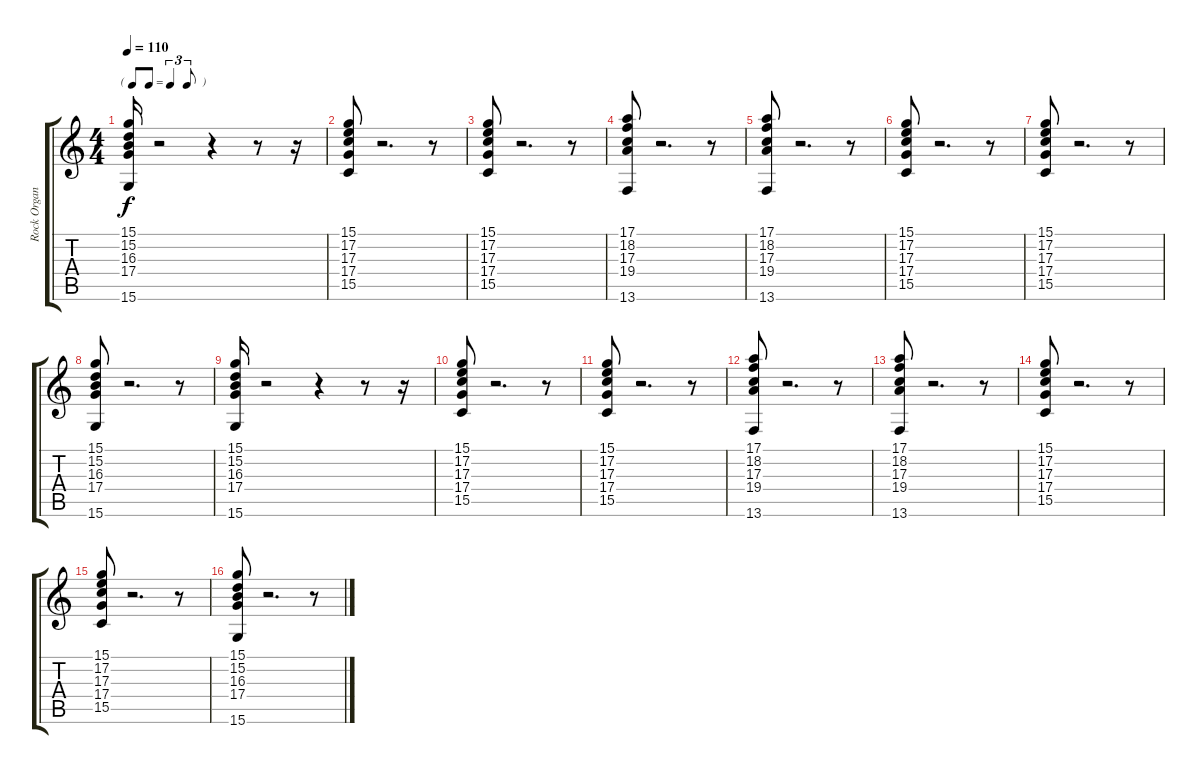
\track ("Rock Organ" "Rock Organ") {instrument rockorgan}
\staff {score tabs}
\tuning (E4 B3 G3 D3 A2 E2) {hide}
\ts (4 4)
\tf triplet8th
\tempo 110
\clef g2
\ks c
(15.1 15.2 16.3 17.4 15.6).16{dy f} r.2 r.4 r.8 r.16 |
(15.1 17.2 17.3 17.4 15.5).8 r.2{d} r.8 |
(15.1 17.2 17.3 17.4 15.5).8 r.2{d} r.8 |
(17.1 18.2 17.3 19.4 13.6).8 r.2{d} r.8 |
(17.1 18.2 17.3 19.4 13.6).8 r.2{d} r.8 |
(15.1 17.2 17.3 17.4 15.5).8 r.2{d} r.8 |
(15.1 17.2 17.3 17.4 15.5).8 r.2{d} r.8 |
(15.1 15.2 16.3 17.4 15.6).8 r.2{d} r.8 |
(15.1 15.2 16.3 17.4 15.6).16 r.2 r.4 r.8 r.16 |
(15.1 17.2 17.3 17.4 15.5).8 r.2{d} r.8 |
(15.1 17.2 17.3 17.4 15.5).8 r.2{d} r.8 |
(17.1 18.2 17.3 19.4 13.6).8 r.2{d} r.8 |
(17.1 18.2 17.3 19.4 13.6).8 r.2{d} r.8 |
(15.1 17.2 17.3 17.4 15.5).8 r.2{d} r.8 |
(15.1 17.2 17.3 17.4 15.5).8 r.2{d} r.8 |
(15.1 15.2 16.3 17.4 15.6).8 r.2{d} r.8
